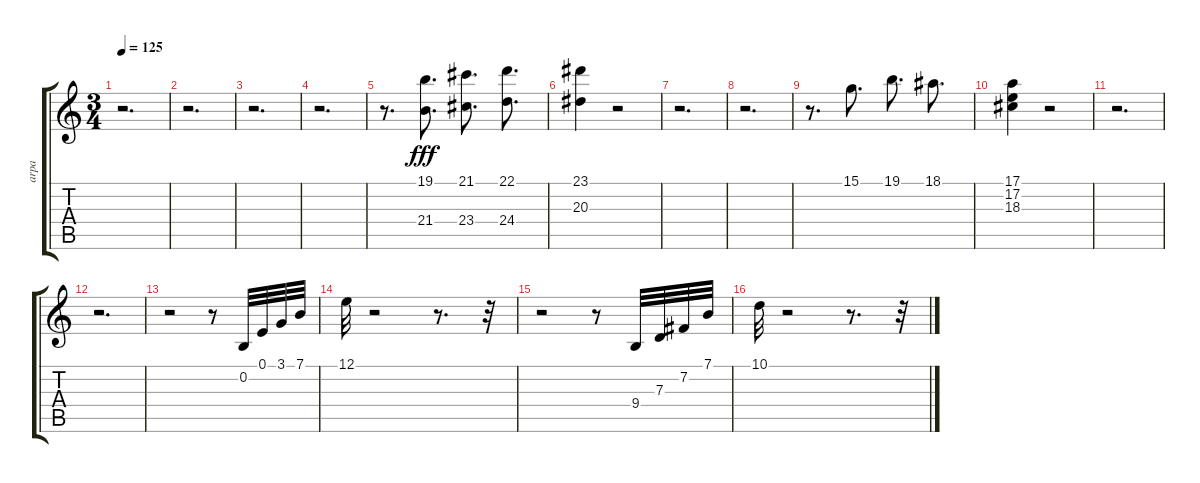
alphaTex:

\track ("arpa" "arpa") {instrument orchestralharp}
\staff {score tabs}
\tuning (E4 B3 G3 D3 A2 E2) {hide}
\ts (3 4)
\tempo 125
\clef g2
\ks c
r.2{d dy fff} |
r.2{d} |
r.2{d} |
r.2{d} |
r.8{d} (19.1 21.4).8{d} (21.1 23.4).8{d} (22.1 24.4).8{d} |
(23.1 20.3).4 r.2 |
r.2{d} |
r.2{d} |
r.8{d} 15.1.8{d} 19.1.8{d} 18.1.8{d} |
(17.1 17.2 18.3).4 r.2 |
r.2{d} |
r.2{d} |
r.2 r.8 0.2.32 0.1.32 3.1.32 7.1.32 |
12.1.32 r.2 r.8{d} r.32 |
r.2 r.8 9.4.32 7.3.32 7.2.32 7.1.32 |
10.1.32 r.2 r.8{d} r.32
